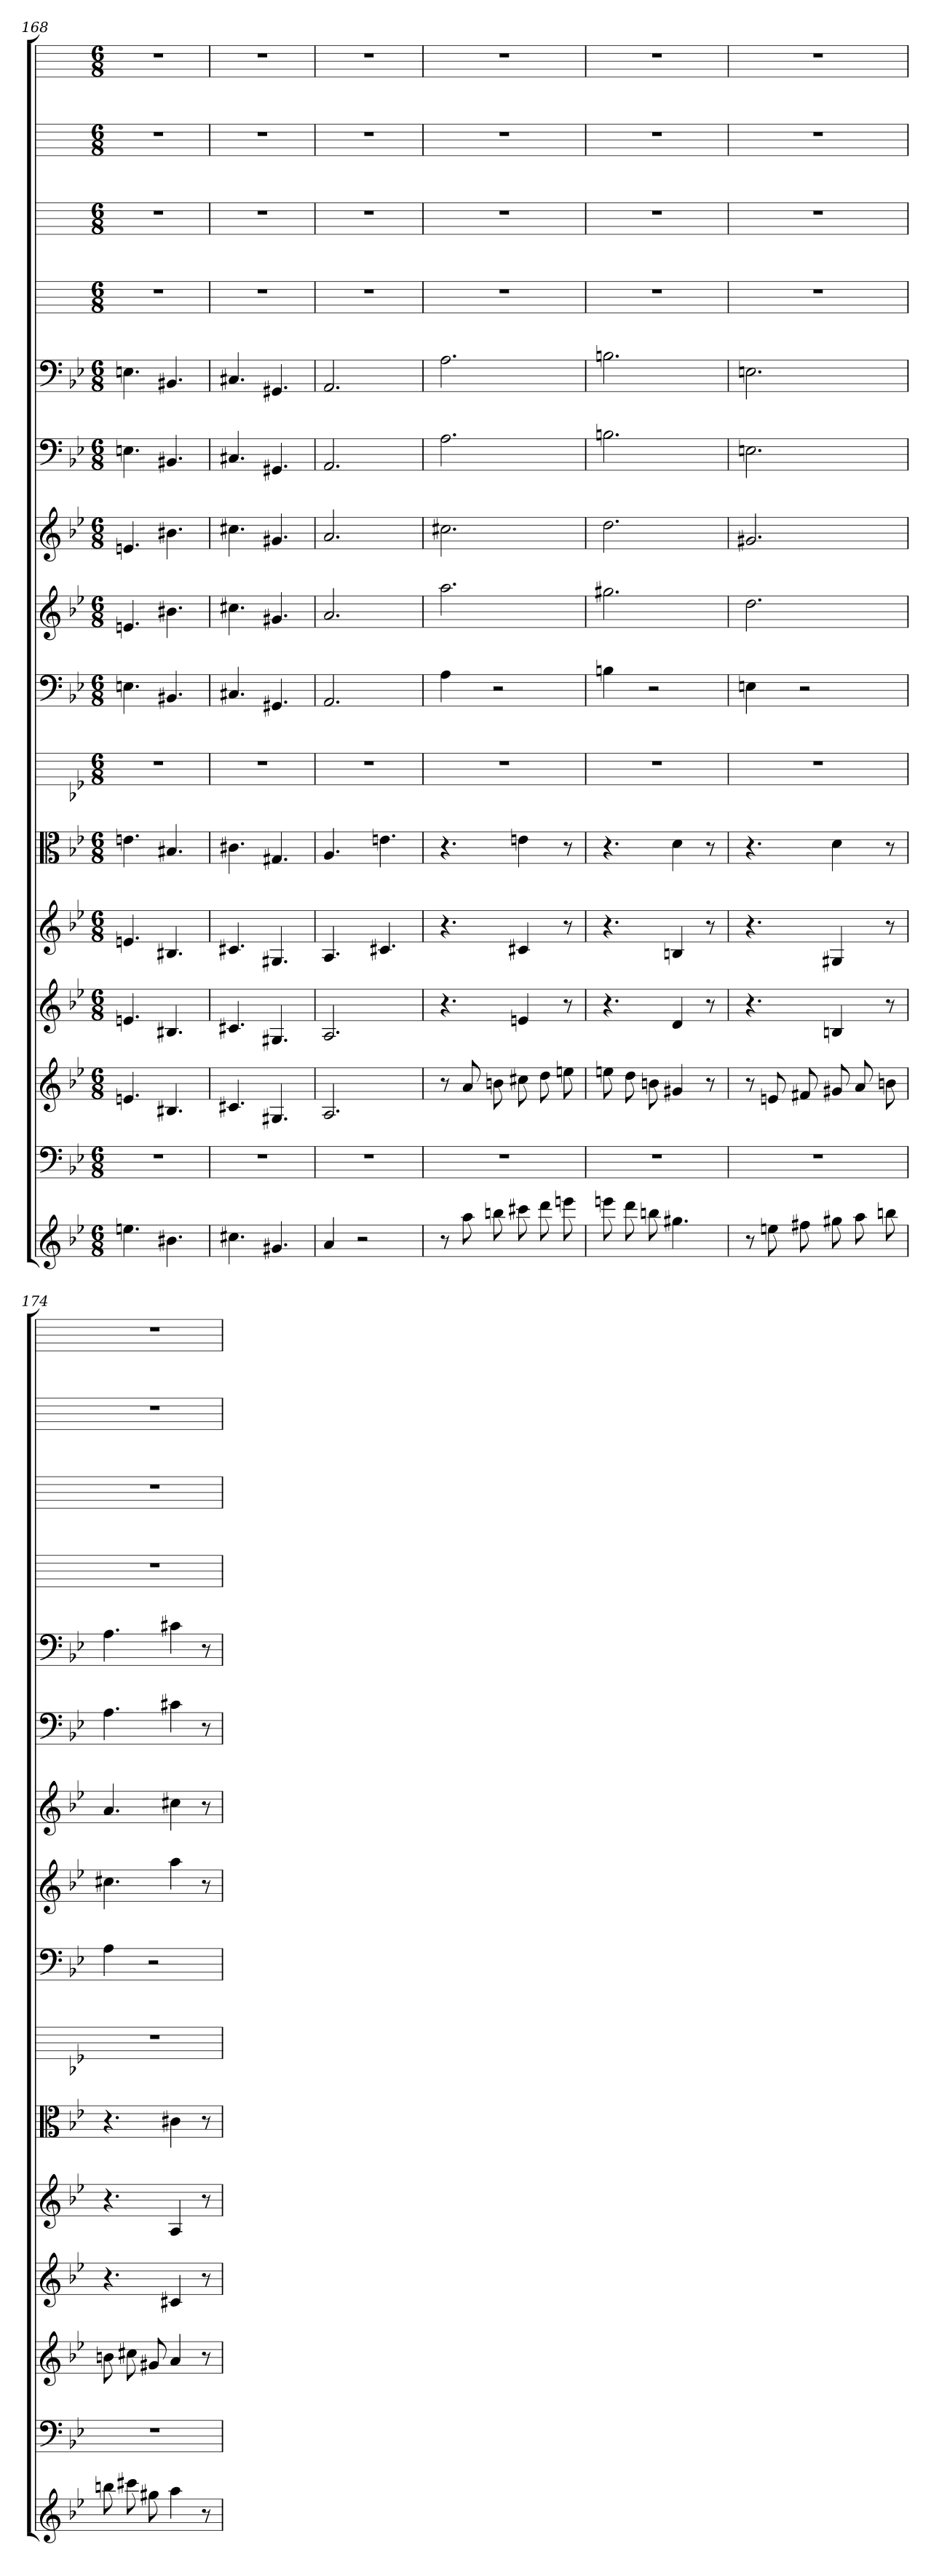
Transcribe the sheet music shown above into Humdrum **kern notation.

**kern	**kern	**kern	**kern	**kern	**kern	**kern	**kern	**kern	**kern	**kern	**kern	**kern	**kern	**kern	**kern
*part16	*part15	*part14	*part13	*part12	*part11	*part10	*part9	*part8	*part7	*part6	*part5	*part4	*part3	*part2	*part1
*staff16	*staff15	*staff14	*staff13	*staff12	*staff11	*staff10	*staff9	*staff8	*staff7	*staff6	*staff5	*staff4	*staff3	*staff2	*staff1
*	*clefF4	*	*	*	*clefC3	*	*clefF4	*	*	*clefF4	*clefF4	*	*	*	*
*k[b-e-]	*k[b-e-]	*k[b-e-]	*k[b-e-]	*k[b-e-]	*k[b-e-]	*k[b-e-]	*k[b-e-]	*k[b-e-]	*k[b-e-]	*k[b-e-]	*k[b-e-]	*k[]	*k[]	*k[]	*k[]
*M6/8	*M6/8	*M6/8	*M6/8	*M6/8	*M6/8	*M6/8	*M6/8	*M6/8	*M6/8	*M6/8	*M6/8	*M6/8	*M6/8	*M6/8	*M6/8
=168	=168	=168	=168	=168	=168	=168	=168	=168	=168	=168	=168	=168	=168	=168	=168
4.een	2.r	4.en	4.en	4.en	4.en	2.r	4.En	4.en	4.en	4.En	4.En	2.r	2.r	2.r	2.r
4.b#X	.	4.B#X	4.B#X	4.B#X	4.B#X	.	4.BB#X	4.b#X	4.b#X	4.BB#X	4.BB#X	.	.	.	.
=169	=169	=169	=169	=169	=169	=169	=169	=169	=169	=169	=169	=169	=169	=169	=169
4.cc#X	2.r	4.c#X	4.c#X	4.c#X	4.c#X	2.r	4.C#X	4.cc#X	4.cc#X	4.C#X	4.C#X	2.r	2.r	2.r	2.r
4.g#X	.	4.G#X	4.G#X	4.G#X	4.G#X	.	4.GG#X	4.g#X	4.g#X	4.GG#X	4.GG#X	.	.	.	.
=170	=170	=170	=170	=170	=170	=170	=170	=170	=170	=170	=170	=170	=170	=170	=170
4a	2.r	2.A	2.A	4.A	4.A	2.r	2.AA	2.a	2.a	2.AA	2.AA	2.r	2.r	2.r	2.r
2r	.	.	.	.	.	.	.	.	.	.	.	.	.	.	.
.	.	.	.	4.c#X	4.en	.	.	.	.	.	.	.	.	.	.
=171	=171	=171	=171	=171	=171	=171	=171	=171	=171	=171	=171	=171	=171	=171	=171
8r	2.r	8r	4.r	4.r	4.r	2.r	4A	2.aa	2.cc#X	2.A	2.A	2.r	2.r	2.r	2.r
8aa	.	8a	.	.	.	.	.	.	.	.	.	.	.	.	.
8bbn	.	8bn	.	.	.	.	2r	.	.	.	.	.	.	.	.
8ccc#X	.	8cc#X	4en	4c#X	4en	.	.	.	.	.	.	.	.	.	.
8ddd	.	8dd	.	.	.	.	.	.	.	.	.	.	.	.	.
8eeen	.	8een	8r	8r	8r	.	.	.	.	.	.	.	.	.	.
=172	=172	=172	=172	=172	=172	=172	=172	=172	=172	=172	=172	=172	=172	=172	=172
8eeen	2.r	8een	4.r	4.r	4.r	2.r	4Bn	2.gg#X	2.dd	2.Bn	2.Bn	2.r	2.r	2.r	2.r
8ddd	.	8dd	.	.	.	.	.	.	.	.	.	.	.	.	.
8bbn	.	8bn	.	.	.	.	2r	.	.	.	.	.	.	.	.
4.gg#X	.	4g#X	4d	4Bn	4d	.	.	.	.	.	.	.	.	.	.
.	.	8r	8r	8r	8r	.	.	.	.	.	.	.	.	.	.
=173	=173	=173	=173	=173	=173	=173	=173	=173	=173	=173	=173	=173	=173	=173	=173
8r	2.r	8r	4.r	4.r	4.r	2.r	4En	2.dd	2.g#X	2.En	2.En	2.r	2.r	2.r	2.r
8een	.	8en	.	.	.	.	.	.	.	.	.	.	.	.	.
8ff#X	.	8f#X	.	.	.	.	2r	.	.	.	.	.	.	.	.
8gg#X	.	8g#X	4Bn	4G#X	4d	.	.	.	.	.	.	.	.	.	.
8aa	.	8a	.	.	.	.	.	.	.	.	.	.	.	.	.
8bbn	.	8bn	8r	8r	8r	.	.	.	.	.	.	.	.	.	.
=174	=174	=174	=174	=174	=174	=174	=174	=174	=174	=174	=174	=174	=174	=174	=174
8bbn	2.r	8bn	4.r	4.r	4.r	2.r	4A	4.cc#X	4.a	4.A	4.A	2.r	2.r	2.r	2.r
8ccc#X	.	8cc#X	.	.	.	.	.	.	.	.	.	.	.	.	.
8gg#X	.	8g#X	.	.	.	.	2r	.	.	.	.	.	.	.	.
4aa	.	4a	4c#X	4A	4c#X	.	.	4aa	4cc#X	4c#X	4c#X	.	.	.	.
8r	.	8r	8r	8r	8r	.	.	8r	8r	8r	8r	.	.	.	.
=	=	=	=	=	=	=	=	=	=	=	=	=	=	=	=
*-	*-	*-	*-	*-	*-	*-	*-	*-	*-	*-	*-	*-	*-	*-	*-
